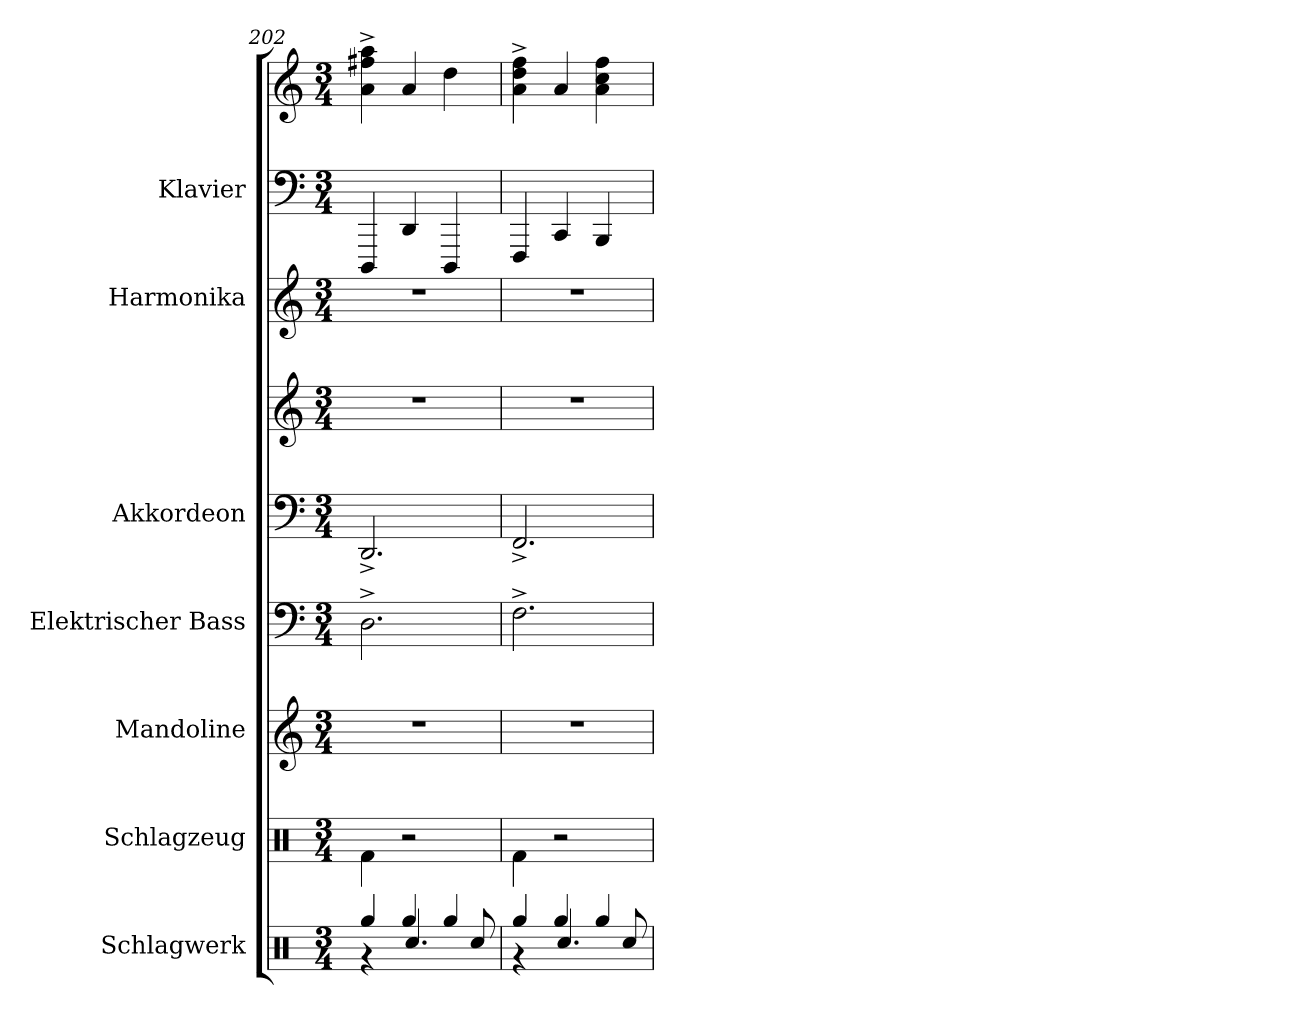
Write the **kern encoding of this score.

**kern	**kern	**kern	**kern	**kern	**kern	**kern	**kern	**kern
*part7	*part6	*part5	*part4	*part3	*part3	*part2	*part1	*part1
*staff9	*staff8	*staff7	*staff6	*staff5	*staff4	*staff3	*staff2	*staff1
*I"Schlagwerk	*I"Schlagzeug	*I"Mandoline	*I"Elektrischer Bass	*I"Akkordeon	*	*I"Harmonika	*I"Klavier	*
*I'Schlw.	*I'Schlgz.	*I'Mand.	*I'E-B.	*I'Akk.	*	*	*I'Klav.	*
*clefX	*clefX	*clefG2	*clefF4	*clefF4	*clefG2	*clefG2	*clefF4	*clefG2
*	*	*	*ITrd7c12	*	*	*	*	*
*k[]	*k[]	*k[]	*k[]	*k[]	*k[]	*k[]	*k[]	*k[]
*M3/4	*M3/4	*M3/4	*M3/4	*M3/4	*M3/4	*M3/4	*M3/4	*M3/4
=202	=202	=202	=202	=202	=202	=202	=202	=202
*^	*	*	*	*	*	*	*	*
4Rgg/	4r	4Rf\	2.r	2.DD^\	2.DD^/	2.r	2.r	4DDD/	4a\^ 4ff#X\^ 4aa\^
4Rgg/	4.Rcc/	2r	.	.	.	.	.	4DD/	4a/
4Rgg/	.	.	.	.	.	.	.	4DDD/	4dd\
.	8Rcc/	.	.	.	.	.	.	.	.
=203	=203	=203	=203	=203	=203	=203	=203	=203	=203
4Rgg/	4r	4Rf\	2.r	2.FF^\	2.FF^/	2.r	2.r	4FFF/	4a\^ 4dd\^ 4ff\^
4Rgg/	4.Rcc/	2r	.	.	.	.	.	4CC/	4a/
4Rgg/	.	.	.	.	.	.	.	4BBB/	4a\ 4cc\ 4ff\
.	8Rcc/	.	.	.	.	.	.	.	.
*v	*v	*	*	*	*	*	*	*	*
=	=	=	=	=	=	=	=	=
*-	*-	*-	*-	*-	*-	*-	*-	*-
